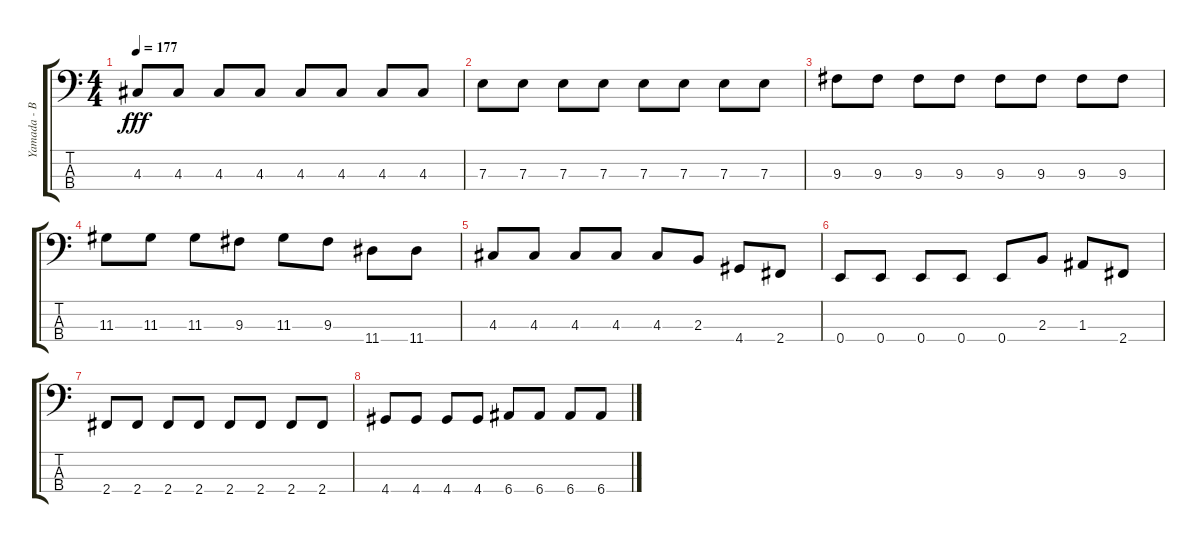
\track ("Yamada - Bass" "Yamada - B") {instrument electricbasspick}
\staff {score tabs}
\tuning (G2 D2 A1 E1) {hide}
\ts (4 4)
\tempo 177
\clef f4
\ks c
4.3.8{dy fff} 4.3.8 4.3.8 4.3.8 4.3.8 4.3.8 4.3.8 4.3.8 |
7.3.8 7.3.8 7.3.8 7.3.8 7.3.8 7.3.8 7.3.8 7.3.8 |
9.3.8 9.3.8 9.3.8 9.3.8 9.3.8 9.3.8 9.3.8 9.3.8 |
11.3.8 11.3.8 11.3.8 9.3.8 11.3.8 9.3.8 11.4.8 11.4.8 |
4.3.8 4.3.8 4.3.8 4.3.8 4.3.8 2.3.8 4.4.8 2.4.8 |
0.4.8 0.4.8 0.4.8 0.4.8 0.4.8 2.3.8 1.3.8 2.4.8 |
2.4.8 2.4.8 2.4.8 2.4.8 2.4.8 2.4.8 2.4.8 2.4.8 |
4.4.8 4.4.8 4.4.8 4.4.8 6.4.8 6.4.8 6.4.8 6.4.8
